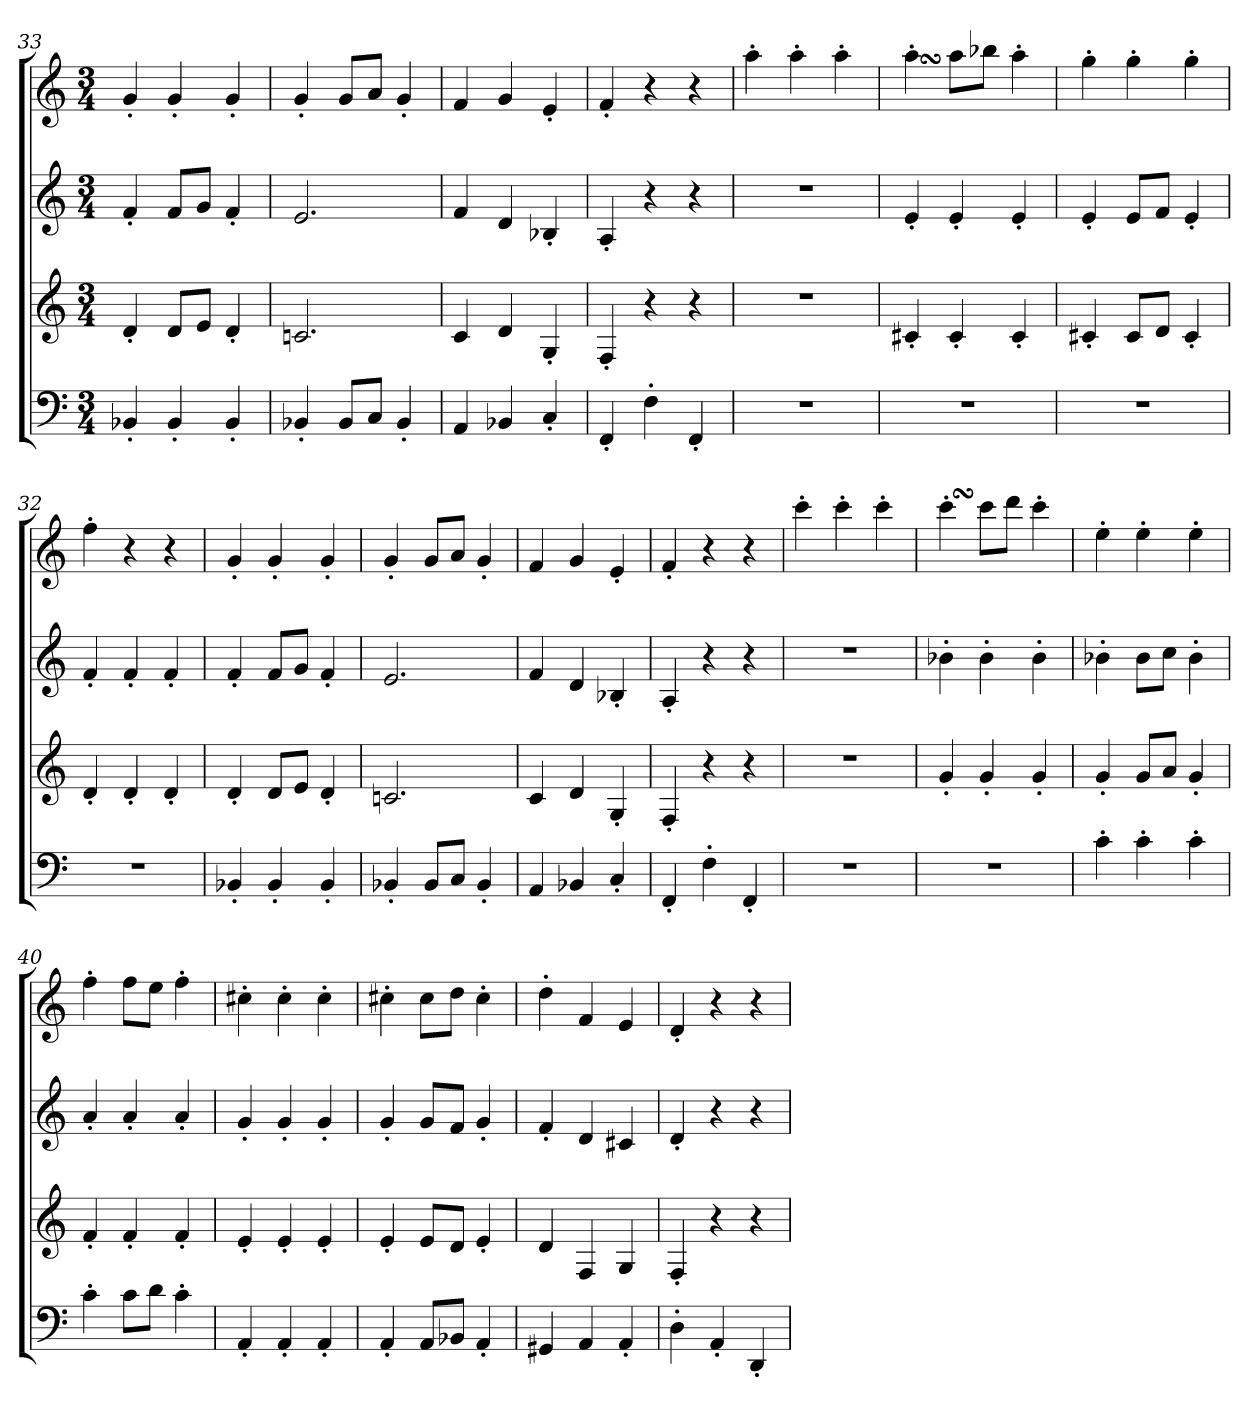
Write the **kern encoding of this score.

**kern	**kern	**kern	**kern
*part4	*part3	*part2	*part1
*staff4	*staff3	*staff2	*staff1
*M3/4	*M3/4	*M3/4	*M3/4
=33	=33	=33	=33
4BB-X'	4d'	4f'	4g'
4BB-'	8dL	8fL	4g'
.	8eJ	8gJ	.
4BB-'	4d'	4f'	4g'
=34	=34	=34	=34
4BB-X'	2.cn	2.e	4g'
8BB-L	.	.	8gL
8CJ	.	.	8aJ
4BB-'	.	.	4g'
=35	=35	=35	=35
4AA	4c	4f	4f
4BB-X	4d	4d	4g
4C'	4G'	4B-X'	4e'
=36	=36	=36	=36
4FF'	4F'	4A'	4f'
4F'	4r	4r	4r
4FF'	4r	4r	4r
=29	=29	=29	=29
2.r	2.r	2.r	4aa'
.	.	.	4aa'
.	.	.	4aa'
=30	=30	=30	=30
2.r	4c#X'	4e'	4aaSSS'
.	4c#'	4e'	8aaL
.	.	.	8bb-XJ
.	4c#'	4e'	4aa'
=31	=31	=31	=31
2.r	4c#X'	4e'	4gg'
.	8c#L	8eL	4gg'
.	8dJ	8fJ	.
.	4c#'	4e'	4gg'
=32	=32	=32	=32
2.r	4d'	4f'	4ff'
.	4d'	4f'	4r
.	4d'	4f'	4r
=33	=33	=33	=33
4BB-X'	4d'	4f'	4g'
4BB-'	8dL	8fL	4g'
.	8eJ	8gJ	.
4BB-'	4d'	4f'	4g'
=34	=34	=34	=34
4BB-X'	2.cn	2.e	4g'
8BB-L	.	.	8gL
8CJ	.	.	8aJ
4BB-'	.	.	4g'
=35	=35	=35	=35
4AA	4c	4f	4f
4BB-X	4d	4d	4g
4C'	4G'	4B-X'	4e'
=36	=36	=36	=36
4FF'	4F'	4A'	4f'
4F'	4r	4r	4r
4FF'	4r	4r	4r
=37	=37	=37	=37
2.r	2.r	2.r	4ccc'
.	.	.	4ccc'
.	.	.	4ccc'
=38	=38	=38	=38
2.r	4g'	4b-X'	4cccSSs'
.	4g'	4b-'	8cccL
.	.	.	8dddJ
.	4g'	4b-'	4ccc'
=39	=39	=39	=39
4c'	4g'	4b-X'	4ee'
4c'	8gL	8b-L	4ee'
.	8aJ	8ccJ	.
4c'	4g'	4b-'	4ee'
=40	=40	=40	=40
4c'	4f'	4a'	4ff'
8cL	4f'	4a'	8ffL
8dJ	.	.	8eeJ
4c'	4f'	4a'	4ff'
=41	=41	=41	=41
4AA'	4e'	4g'	4cc#X'
4AA'	4e'	4g'	4cc#'
4AA'	4e'	4g'	4cc#'
=42	=42	=42	=42
4AA'	4e'	4g'	4cc#X'
8AAL	8eL	8gL	8cc#L
8BB-XJ	8dJ	8fJ	8ddJ
4AA'	4e'	4g'	4cc#'
=43	=43	=43	=43
4GG#X	4d	4f'	4dd'
4AA	4F	4d	4f
4AA'	4G	4c#X	4e
=44	=44	=44	=44
4D'	4F'	4d'	4d'
4AA'	4r	4r	4r
4DD'	4r	4r	4r
=	=	=	=
*-	*-	*-	*-
